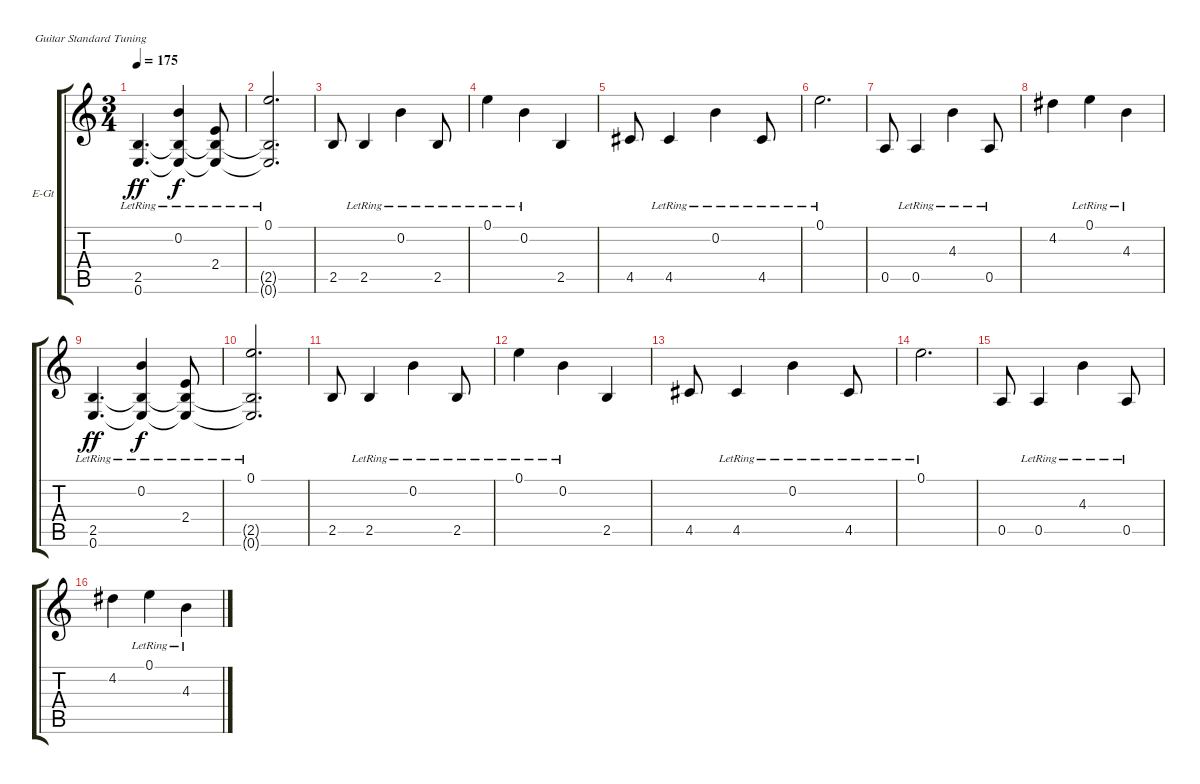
\bracketExtendMode groupsimilarinstruments
\firstSystemTrackNameOrientation horizontal
\otherSystemsTrackNameOrientation horizontal
\track ("Lead Guitar" "E-Gt") {instrument overdrivenguitar}
\staff {score tabs}
\tuning (E4 B3 G3 D3 A2 E2)
\ts (3 4)
\tempo 175
\clef g2
\ks c
(0.6{lr} 2.5).4{d dy ff} (0.2{lr} 2.5{t} 0.6{lr t}).4{dy f} (2.4{lr} 0.6{lr t} 2.5{t}).8 |
(0.1{lr} 2.5{t} 0.6{lr t}).2{d} |
2.5.8 2.5{lr}.4 0.2{lr}.4 2.5{lr}.8 |
0.1{lr}.4 0.2{lr}.4 2.5.4 |
4.5.8 4.5{lr}.4 0.2{lr}.4 4.5{lr}.8 |
0.1{lr}.2{d} |
0.5.8 0.5{lr}.4 4.3{lr}.4 0.5{lr}.8 |
4.2.4 0.1{lr}.4 4.3{lr}.4 |
(0.6{lr} 2.5).4{d dy ff} (0.2{lr} 2.5{t} 0.6{lr t}).4{dy f} (2.4{lr} 0.6{lr t} 2.5{t}).8 |
(0.1{lr} 2.5{t} 0.6{lr t}).2{d} |
2.5.8 2.5{lr}.4 0.2{lr}.4 2.5{lr}.8 |
0.1{lr}.4 0.2{lr}.4 2.5.4 |
4.5.8 4.5{lr}.4 0.2{lr}.4 4.5{lr}.8 |
0.1{lr}.2{d} |
0.5.8 0.5{lr}.4 4.3{lr}.4 0.5{lr}.8 |
4.2.4 0.1{lr}.4 4.3{lr}.4
